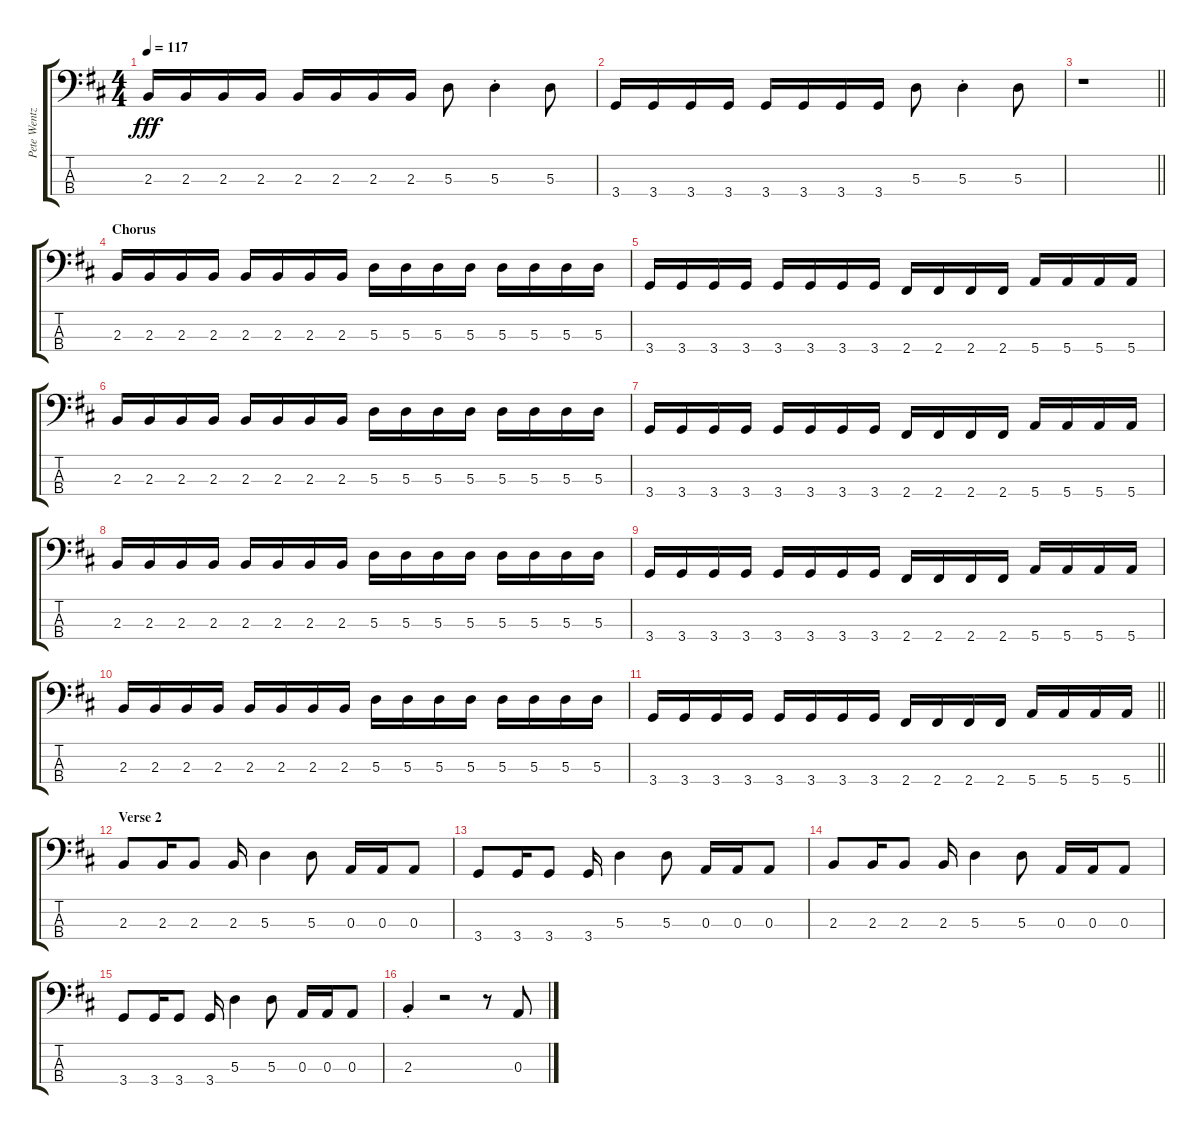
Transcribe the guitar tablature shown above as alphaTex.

\track ("Pete Wentz" "Pete Wentz") {instrument electricbasspick}
\staff {score tabs}
\tuning (G2 D2 A1 E1) {hide}
\ts (4 4)
\tempo 117
\clef f4
\ks d
2.3.16{dy fff} 2.3.16 2.3.16 2.3.16 2.3.16 2.3.16 2.3.16 2.3.16 5.3.8 5.3{st}.4 5.3.8 |
3.4.16 3.4.16 3.4.16 3.4.16 3.4.16 3.4.16 3.4.16 3.4.16 5.3.8 5.3{st}.4 5.3.8 |
\barLineRight lightlight
r.1 |
\section ("" "Chorus")
2.3.16 2.3.16 2.3.16 2.3.16 2.3.16 2.3.16 2.3.16 2.3.16 5.3.16 5.3.16 5.3.16 5.3.16 5.3.16 5.3.16 5.3.16 5.3.16 |
3.4.16 3.4.16 3.4.16 3.4.16 3.4.16 3.4.16 3.4.16 3.4.16 2.4.16 2.4.16 2.4.16 2.4.16 5.4.16 5.4.16 5.4.16 5.4.16 |
2.3.16 2.3.16 2.3.16 2.3.16 2.3.16 2.3.16 2.3.16 2.3.16 5.3.16 5.3.16 5.3.16 5.3.16 5.3.16 5.3.16 5.3.16 5.3.16 |
3.4.16 3.4.16 3.4.16 3.4.16 3.4.16 3.4.16 3.4.16 3.4.16 2.4.16 2.4.16 2.4.16 2.4.16 5.4.16 5.4.16 5.4.16 5.4.16 |
2.3.16 2.3.16 2.3.16 2.3.16 2.3.16 2.3.16 2.3.16 2.3.16 5.3.16 5.3.16 5.3.16 5.3.16 5.3.16 5.3.16 5.3.16 5.3.16 |
3.4.16 3.4.16 3.4.16 3.4.16 3.4.16 3.4.16 3.4.16 3.4.16 2.4.16 2.4.16 2.4.16 2.4.16 5.4.16 5.4.16 5.4.16 5.4.16 |
2.3.16 2.3.16 2.3.16 2.3.16 2.3.16 2.3.16 2.3.16 2.3.16 5.3.16 5.3.16 5.3.16 5.3.16 5.3.16 5.3.16 5.3.16 5.3.16 |
\barLineRight lightlight
3.4.16 3.4.16 3.4.16 3.4.16 3.4.16 3.4.16 3.4.16 3.4.16 2.4.16 2.4.16 2.4.16 2.4.16 5.4.16 5.4.16 5.4.16 5.4.16 |
\section ("" "Verse 2")
2.3.8 2.3.16 2.3.8 2.3.16 5.3.4 5.3.8 0.3.16 0.3.16 0.3.8 |
3.4.8 3.4.16 3.4.8 3.4.16 5.3.4 5.3.8 0.3.16 0.3.16 0.3.8 |
2.3.8 2.3.16 2.3.8 2.3.16 5.3.4 5.3.8 0.3.16 0.3.16 0.3.8 |
3.4.8 3.4.16 3.4.8 3.4.16 5.3.4 5.3.8 0.3.16 0.3.16 0.3.8 |
2.3{st}.4 r.2 r.8 0.3.8
